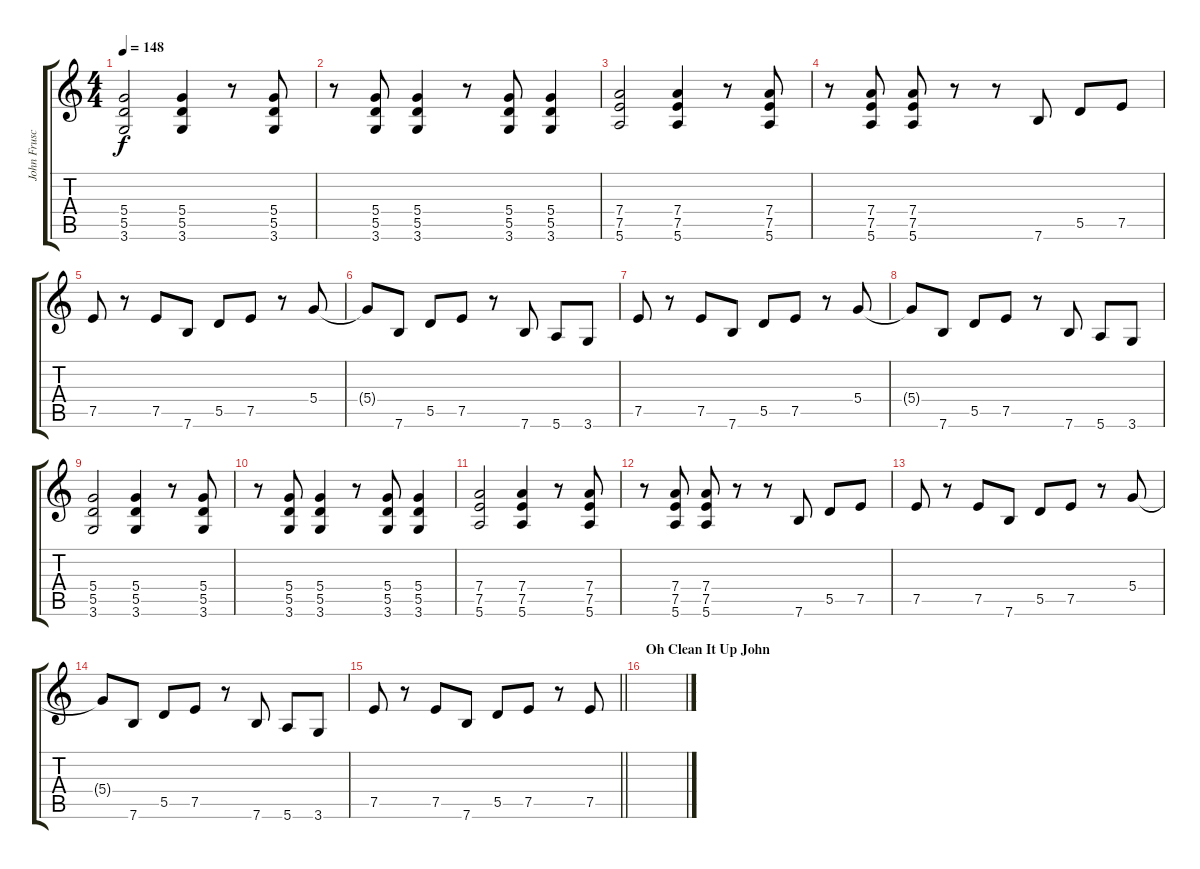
\track ("John Frusciante" "John Frusc") {instrument distortionguitar}
\staff {score tabs}
\tuning (E4 B3 G3 D3 A2 E2) {hide}
\ts (4 4)
\tempo 148
\clef g2
\ks c
(5.4 5.5 3.6).2{dy f} (5.4 5.5 3.6).4 r.8 (5.4 5.5 3.6).8 |
r.8 (5.4 5.5 3.6).8 (5.4 5.5 3.6).4 r.8 (5.4 5.5 3.6).8 (5.4 5.5 3.6).4 |
(7.4 7.5 5.6).2 (7.4 7.5 5.6).4 r.8 (7.4 7.5 5.6).8 |
r.8 (7.4 7.5 5.6).8 (7.4 7.5 5.6).8 r.8 r.8 7.6.8 5.5.8 7.5.8 |
7.5.8 r.8 7.5.8 7.6.8 5.5.8 7.5.8 r.8 5.4.8 |
5.4{t}.8 7.6.8 5.5.8 7.5.8 r.8 7.6.8 5.6.8 3.6.8 |
7.5.8 r.8 7.5.8 7.6.8 5.5.8 7.5.8 r.8 5.4.8 |
5.4{t}.8 7.6.8 5.5.8 7.5.8 r.8 7.6.8 5.6.8 3.6.8 |
(5.4 5.5 3.6).2 (5.4 5.5 3.6).4 r.8 (5.4 5.5 3.6).8 |
r.8 (5.4 5.5 3.6).8 (5.4 5.5 3.6).4 r.8 (5.4 5.5 3.6).8 (5.4 5.5 3.6).4 |
(7.4 7.5 5.6).2 (7.4 7.5 5.6).4 r.8 (7.4 7.5 5.6).8 |
r.8 (7.4 7.5 5.6).8 (7.4 7.5 5.6).8 r.8 r.8 7.6.8 5.5.8 7.5.8 |
7.5.8 r.8 7.5.8 7.6.8 5.5.8 7.5.8 r.8 5.4.8 |
5.4{t}.8 7.6.8 5.5.8 7.5.8 r.8 7.6.8 5.6.8 3.6.8 |
\barLineRight lightlight
7.5.8 r.8 7.5.8 7.6.8 5.5.8 7.5.8 r.8 7.5.8 |
\section ("" "Oh Clean It Up John")
